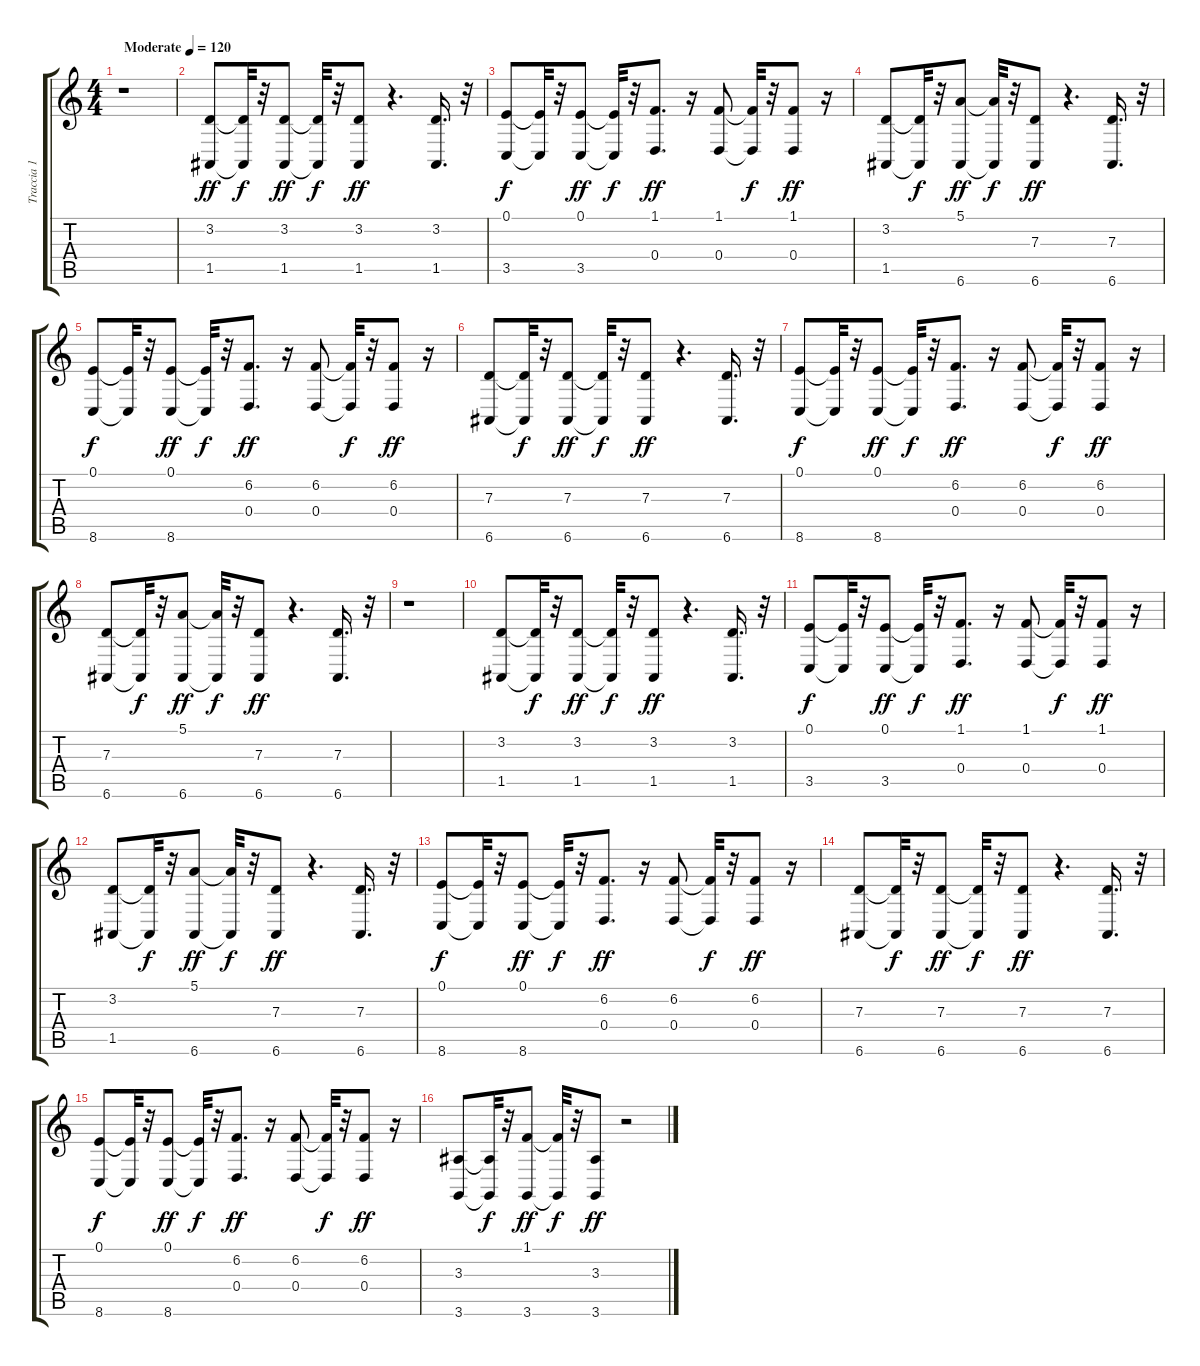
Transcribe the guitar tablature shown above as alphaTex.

\track ("Traccia 1" "Traccia 1") {instrument lead1square}
\staff {score tabs}
\tuning (E4 B3 G3 D3 A2 E2) {hide}
\ts (4 4)
\tempo (120 "Moderate")
\clef g2
\ks c
r.1{dy ff instrument lead1square} |
(3.2 1.5).8 (3.2{t} 1.5{t}).32{dy f} r.32 (3.2 1.5).8{dy ff} (3.2{t} 1.5{t}).32{dy f} r.32 (3.2 1.5).8{dy ff} r.4{d} (3.2 1.5).16{d} r.32 |
(0.1 3.5).8{dy f} (0.1{t} 3.5{t}).32 r.32 (0.1 3.5).8{dy ff} (0.1{t} 3.5{t}).32{dy f} r.32 (1.1 0.4).8{d dy ff} r.16 (1.1 0.4).8 (1.1{t} 0.4{t}).32{dy f} r.32 (1.1 0.4).8{dy ff} r.16 |
(3.2 1.5).8 (3.2{t} 1.5{t}).32{dy f} r.32 (5.1 6.6).8{dy ff} (5.1{t} 6.6{t}).32{dy f} r.32 (7.3 6.6).8{dy ff} r.4{d} (7.3 6.6).16{d} r.32 |
(0.1 8.6).8{dy f} (0.1{t} 8.6{t}).32 r.32 (0.1 8.6).8{dy ff} (0.1{t} 8.6{t}).32{dy f} r.32 (6.2 0.4).8{d dy ff} r.16 (6.2 0.4).8 (6.2{t} 0.4{t}).32{dy f} r.32 (6.2 0.4).8{dy ff} r.16 |
(7.3 6.6).8 (7.3{t} 6.6{t}).32{dy f} r.32 (7.3 6.6).8{dy ff} (7.3{t} 6.6{t}).32{dy f} r.32 (7.3 6.6).8{dy ff} r.4{d} (7.3 6.6).16{d} r.32 |
(0.1 8.6).8{dy f} (0.1{t} 8.6{t}).32 r.32 (0.1 8.6).8{dy ff} (0.1{t} 8.6{t}).32{dy f} r.32 (6.2 0.4).8{d dy ff} r.16 (6.2 0.4).8 (6.2{t} 0.4{t}).32{dy f} r.32 (6.2 0.4).8{dy ff} r.16 |
(7.3 6.6).8 (7.3{t} 6.6{t}).32{dy f} r.32 (5.1 6.6).8{dy ff} (5.1{t} 6.6{t}).32{dy f} r.32 (7.3 6.6).8{dy ff} r.4{d} (7.3 6.6).16{d} r.32 |
r.1 |
(3.2 1.5).8 (3.2{t} 1.5{t}).32{dy f} r.32 (3.2 1.5).8{dy ff} (3.2{t} 1.5{t}).32{dy f} r.32 (3.2 1.5).8{dy ff} r.4{d} (3.2 1.5).16{d} r.32 |
(0.1 3.5).8{dy f} (0.1{t} 3.5{t}).32 r.32 (0.1 3.5).8{dy ff} (0.1{t} 3.5{t}).32{dy f} r.32 (1.1 0.4).8{d dy ff} r.16 (1.1 0.4).8 (1.1{t} 0.4{t}).32{dy f} r.32 (1.1 0.4).8{dy ff} r.16 |
(3.2 1.5).8 (3.2{t} 1.5{t}).32{dy f} r.32 (5.1 6.6).8{dy ff} (5.1{t} 6.6{t}).32{dy f} r.32 (7.3 6.6).8{dy ff} r.4{d} (7.3 6.6).16{d} r.32 |
(0.1 8.6).8{dy f} (0.1{t} 8.6{t}).32 r.32 (0.1 8.6).8{dy ff} (0.1{t} 8.6{t}).32{dy f} r.32 (6.2 0.4).8{d dy ff} r.16 (6.2 0.4).8 (6.2{t} 0.4{t}).32{dy f} r.32 (6.2 0.4).8{dy ff} r.16 |
(7.3 6.6).8 (7.3{t} 6.6{t}).32{dy f} r.32 (7.3 6.6).8{dy ff} (7.3{t} 6.6{t}).32{dy f} r.32 (7.3 6.6).8{dy ff} r.4{d} (7.3 6.6).16{d} r.32 |
(0.1 8.6).8{dy f} (0.1{t} 8.6{t}).32 r.32 (0.1 8.6).8{dy ff} (0.1{t} 8.6{t}).32{dy f} r.32 (6.2 0.4).8{d dy ff} r.16 (6.2 0.4).8 (6.2{t} 0.4{t}).32{dy f} r.32 (6.2 0.4).8{dy ff} r.16 |
(3.3 3.6).8 (3.3{t} 3.6{t}).32{dy f} r.32 (1.1 3.6).8{dy ff} (1.1{t} 3.6{t}).32{dy f} r.32 (3.3 3.6).8{dy ff} r.2
